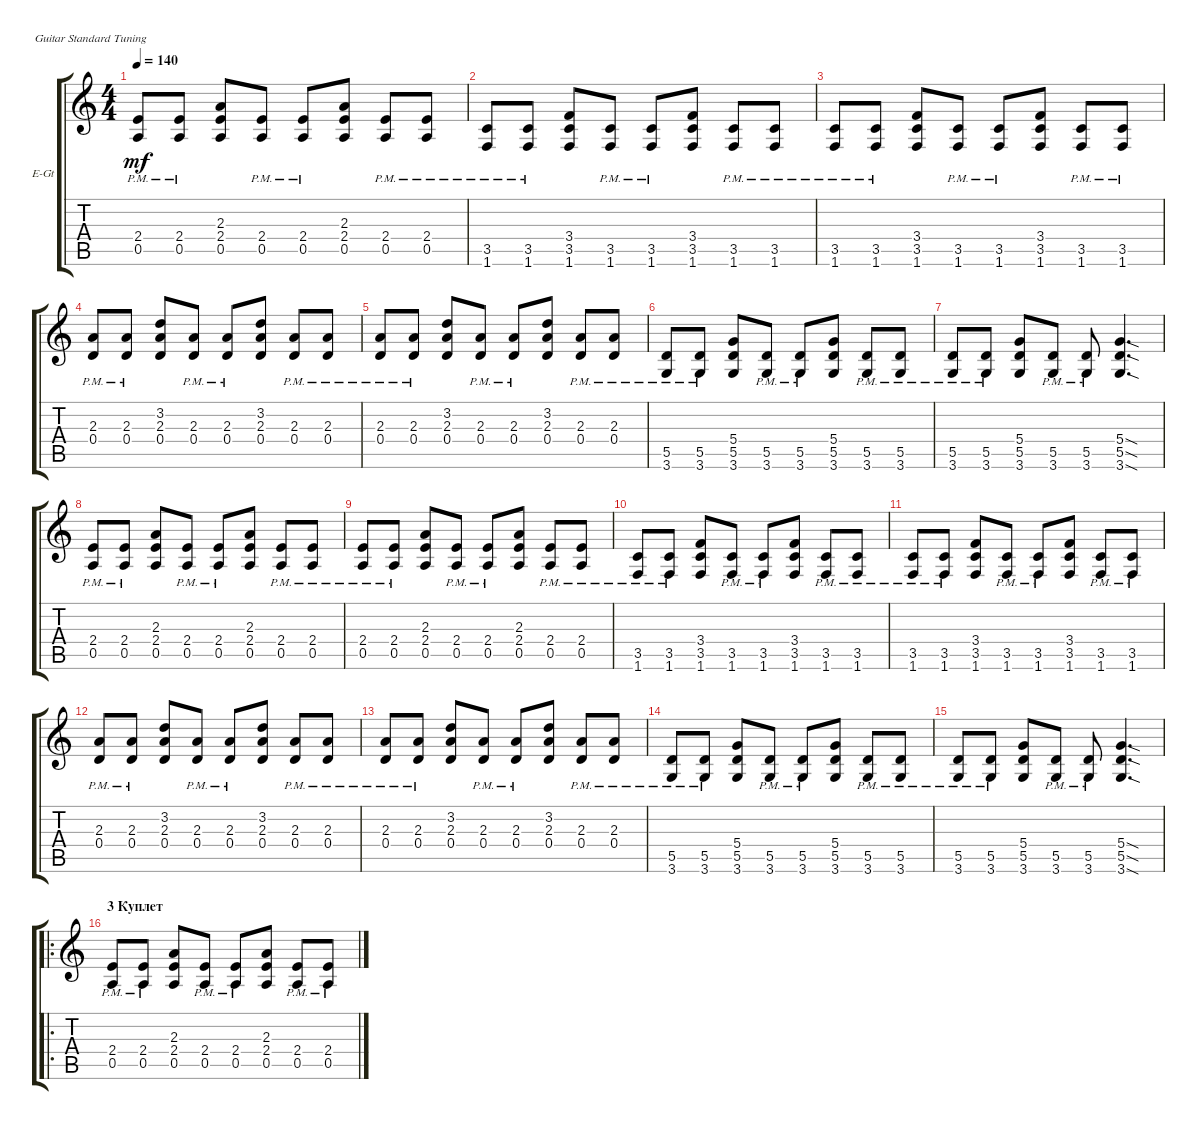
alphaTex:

\defaultSystemsLayout 4
\bracketExtendMode groupsimilarinstruments
\firstSystemTrackNameOrientation horizontal
\otherSystemsTrackNameOrientation horizontal
\track ("Electric Guitar" "E-Gt") {instrument distortionguitar}
\staff {score tabs}
\tuning (E4 B3 G3 D3 A2 E2)
\ts (4 4)
\tempo 140
\clef g2
\ks c
(0.5{pm} 2.4{pm}).8{dy mf} (0.5{pm} 2.4{pm}).8 (0.5 2.4 2.3).8 (0.5{pm} 2.4{pm}).8 (0.5{pm} 2.4{pm}).8 (2.4 0.5 2.3).8 (0.5{pm} 2.4{pm}).8 (0.5{pm} 2.4{pm}).8 |
(3.5{pm} 1.6{pm}).8 (3.5{pm} 1.6{pm}).8 (3.5 1.6 3.4).8 (3.5{pm} 1.6{pm}).8 (3.5{pm} 1.6{pm}).8 (3.5 1.6 3.4).8 (3.5{pm} 1.6{pm}).8 (3.5{pm} 1.6{pm}).8 |
(3.5{pm} 1.6{pm}).8 (3.5{pm} 1.6{pm}).8 (3.5 1.6 3.4).8 (3.5{pm} 1.6{pm}).8 (3.5{pm} 1.6{pm}).8 (3.5 1.6 3.4).8 (3.5{pm} 1.6{pm}).8 (3.5{pm} 1.6{pm}).8 |
(0.4{pm} 2.3{pm}).8 (0.4{pm} 2.3{pm}).8 (0.4 2.3 3.2).8 (0.4{pm} 2.3{pm}).8 (0.4{pm} 2.3{pm}).8 (0.4 2.3 3.2).8 (0.4{pm} 2.3{pm}).8 (0.4{pm} 2.3{pm}).8 |
(0.4{pm} 2.3{pm}).8 (0.4{pm} 2.3{pm}).8 (0.4 2.3 3.2).8 (0.4{pm} 2.3{pm}).8 (0.4{pm} 2.3{pm}).8 (0.4 2.3 3.2).8 (0.4{pm} 2.3{pm}).8 (0.4{pm} 2.3{pm}).8 |
(3.6{pm} 5.5{pm}).8 (3.6{pm} 5.5{pm}).8 (3.6 5.5 5.4).8 (3.6{pm} 5.5{pm}).8 (3.6{pm} 5.5{pm}).8 (3.6 5.5 5.4).8 (3.6{pm} 5.5{pm}).8 (3.6{pm} 5.5{pm}).8 |
(3.6{pm} 5.5{pm}).8 (3.6{pm} 5.5{pm}).8 (3.6 5.5 5.4).8 (3.6{pm} 5.5{pm}).8 (3.6{pm} 5.5{pm}).8 (3.6{sod} 5.5{sod} 5.4{sod}).4{d} |
(0.5{pm} 2.4{pm}).8 (0.5{pm} 2.4{pm}).8 (0.5 2.4 2.3).8 (0.5{pm} 2.4{pm}).8 (0.5{pm} 2.4{pm}).8 (2.4 0.5 2.3).8 (0.5{pm} 2.4{pm}).8 (0.5{pm} 2.4{pm}).8 |
(0.5{pm} 2.4{pm}).8 (0.5{pm} 2.4{pm}).8 (0.5 2.4 2.3).8 (0.5{pm} 2.4{pm}).8 (0.5{pm} 2.4{pm}).8 (2.4 0.5 2.3).8 (0.5{pm} 2.4{pm}).8 (0.5{pm} 2.4{pm}).8 |
(3.5{pm} 1.6{pm}).8 (3.5{pm} 1.6{pm}).8 (3.5 1.6 3.4).8 (3.5{pm} 1.6{pm}).8 (3.5{pm} 1.6{pm}).8 (3.5 1.6 3.4).8 (3.5{pm} 1.6{pm}).8 (3.5{pm} 1.6{pm}).8 |
(3.5{pm} 1.6{pm}).8 (3.5{pm} 1.6{pm}).8 (3.5 1.6 3.4).8 (3.5{pm} 1.6{pm}).8 (3.5{pm} 1.6{pm}).8 (3.5 1.6 3.4).8 (3.5{pm} 1.6{pm}).8 (3.5{pm} 1.6{pm}).8 |
(0.4{pm} 2.3{pm}).8 (0.4{pm} 2.3{pm}).8 (0.4 2.3 3.2).8 (0.4{pm} 2.3{pm}).8 (0.4{pm} 2.3{pm}).8 (0.4 2.3 3.2).8 (0.4{pm} 2.3{pm}).8 (0.4{pm} 2.3{pm}).8 |
(0.4{pm} 2.3{pm}).8 (0.4{pm} 2.3{pm}).8 (0.4 2.3 3.2).8 (0.4{pm} 2.3{pm}).8 (0.4{pm} 2.3{pm}).8 (0.4 2.3 3.2).8 (0.4{pm} 2.3{pm}).8 (0.4{pm} 2.3{pm}).8 |
(3.6{pm} 5.5{pm}).8 (3.6{pm} 5.5{pm}).8 (3.6 5.5 5.4).8 (3.6{pm} 5.5{pm}).8 (3.6{pm} 5.5{pm}).8 (3.6 5.5 5.4).8 (3.6{pm} 5.5{pm}).8 (3.6{pm} 5.5{pm}).8 |
(3.6{pm} 5.5{pm}).8 (3.6{pm} 5.5{pm}).8 (3.6 5.5 5.4).8 (3.6{pm} 5.5{pm}).8 (3.6{pm} 5.5{pm}).8 (3.6{sod} 5.5{sod} 5.4{sod}).4{d} |
\ro
\section ("" "3 Куплет")
(0.5{pm} 2.4{pm}).8 (0.5{pm} 2.4{pm}).8 (0.5 2.4 2.3).8 (0.5{pm} 2.4{pm}).8 (0.5{pm} 2.4{pm}).8 (2.4 0.5 2.3).8 (0.5{pm} 2.4{pm}).8 (0.5{pm} 2.4{pm}).8
